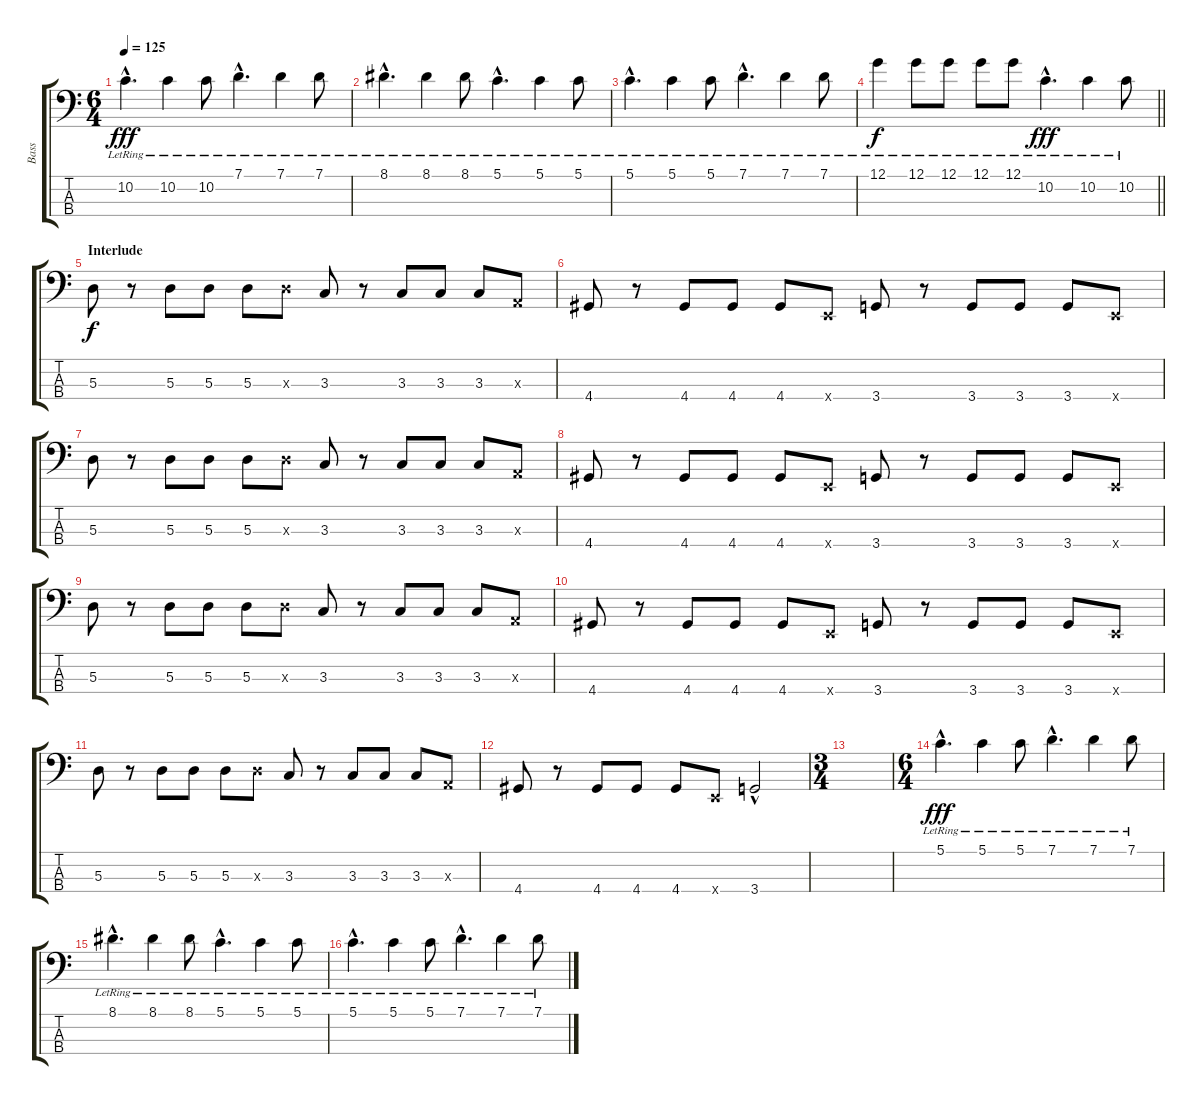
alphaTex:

\track ("Bass" "Bass") {instrument acousticbass}
\staff {score tabs}
\tuning (G2 D2 A1 E1) {hide}
\ts (6 4)
\tempo 125
\clef f4
\ks c
10.2{hac lr}.4{d dy fff} 10.2{lr}.4 10.2{lr}.8 7.1{hac lr}.4{d} 7.1{lr}.4 7.1{lr}.8 |
8.1{hac lr}.4{d} 8.1{lr}.4 8.1{lr}.8 5.1{hac lr}.4{d} 5.1{lr}.4 5.1{lr}.8 |
5.1{hac lr}.4{d} 5.1{lr}.4 5.1{lr}.8 7.1{hac lr}.4{d} 7.1{lr}.4 7.1{lr}.8 |
\barLineRight lightlight
12.1{lr}.4{dy f} 12.1{lr}.8 12.1{lr}.8 12.1{lr}.8 12.1{lr}.8 10.2{hac lr}.4{d dy fff} 10.2{lr}.4 10.2{lr}.8 |
\section ("" "Interlude")
5.3.8{dy f} r.8 5.3.8 5.3.8 5.3.8 5.3{x}.8 3.3.8 r.8 3.3.8 3.3.8 3.3.8 0.3{x}.8 |
4.4.8 r.8 4.4.8 4.4.8 4.4.8 0.4{x}.8 3.4.8 r.8 3.4.8 3.4.8 3.4.8 0.4{x}.8 |
5.3.8 r.8 5.3.8 5.3.8 5.3.8 5.3{x}.8 3.3.8 r.8 3.3.8 3.3.8 3.3.8 0.3{x}.8 |
4.4.8 r.8 4.4.8 4.4.8 4.4.8 0.4{x}.8 3.4.8 r.8 3.4.8 3.4.8 3.4.8 0.4{x}.8 |
5.3.8 r.8 5.3.8 5.3.8 5.3.8 5.3{x}.8 3.3.8 r.8 3.3.8 3.3.8 3.3.8 0.3{x}.8 |
4.4.8 r.8 4.4.8 4.4.8 4.4.8 0.4{x}.8 3.4.8 r.8 3.4.8 3.4.8 3.4.8 0.4{x}.8 |
5.3.8 r.8 5.3.8 5.3.8 5.3.8 5.3{x}.8 3.3.8 r.8 3.3.8 3.3.8 3.3.8 0.3{x}.8 |
4.4.8 r.8 4.4.8 4.4.8 4.4.8 0.4{x}.8 3.4{hac}.2 |
\ts (3 4)
|
\ts (6 4)
5.1{hac lr}.4{d dy fff} 5.1{lr}.4 5.1{lr}.8 7.1{hac lr}.4{d} 7.1{lr}.4 7.1{lr}.8 |
8.1{hac lr}.4{d} 8.1{lr}.4 8.1{lr}.8 5.1{hac lr}.4{d} 5.1{lr}.4 5.1{lr}.8 |
5.1{hac lr}.4{d} 5.1{lr}.4 5.1{lr}.8 7.1{hac lr}.4{d} 7.1{lr}.4 7.1{lr}.8
